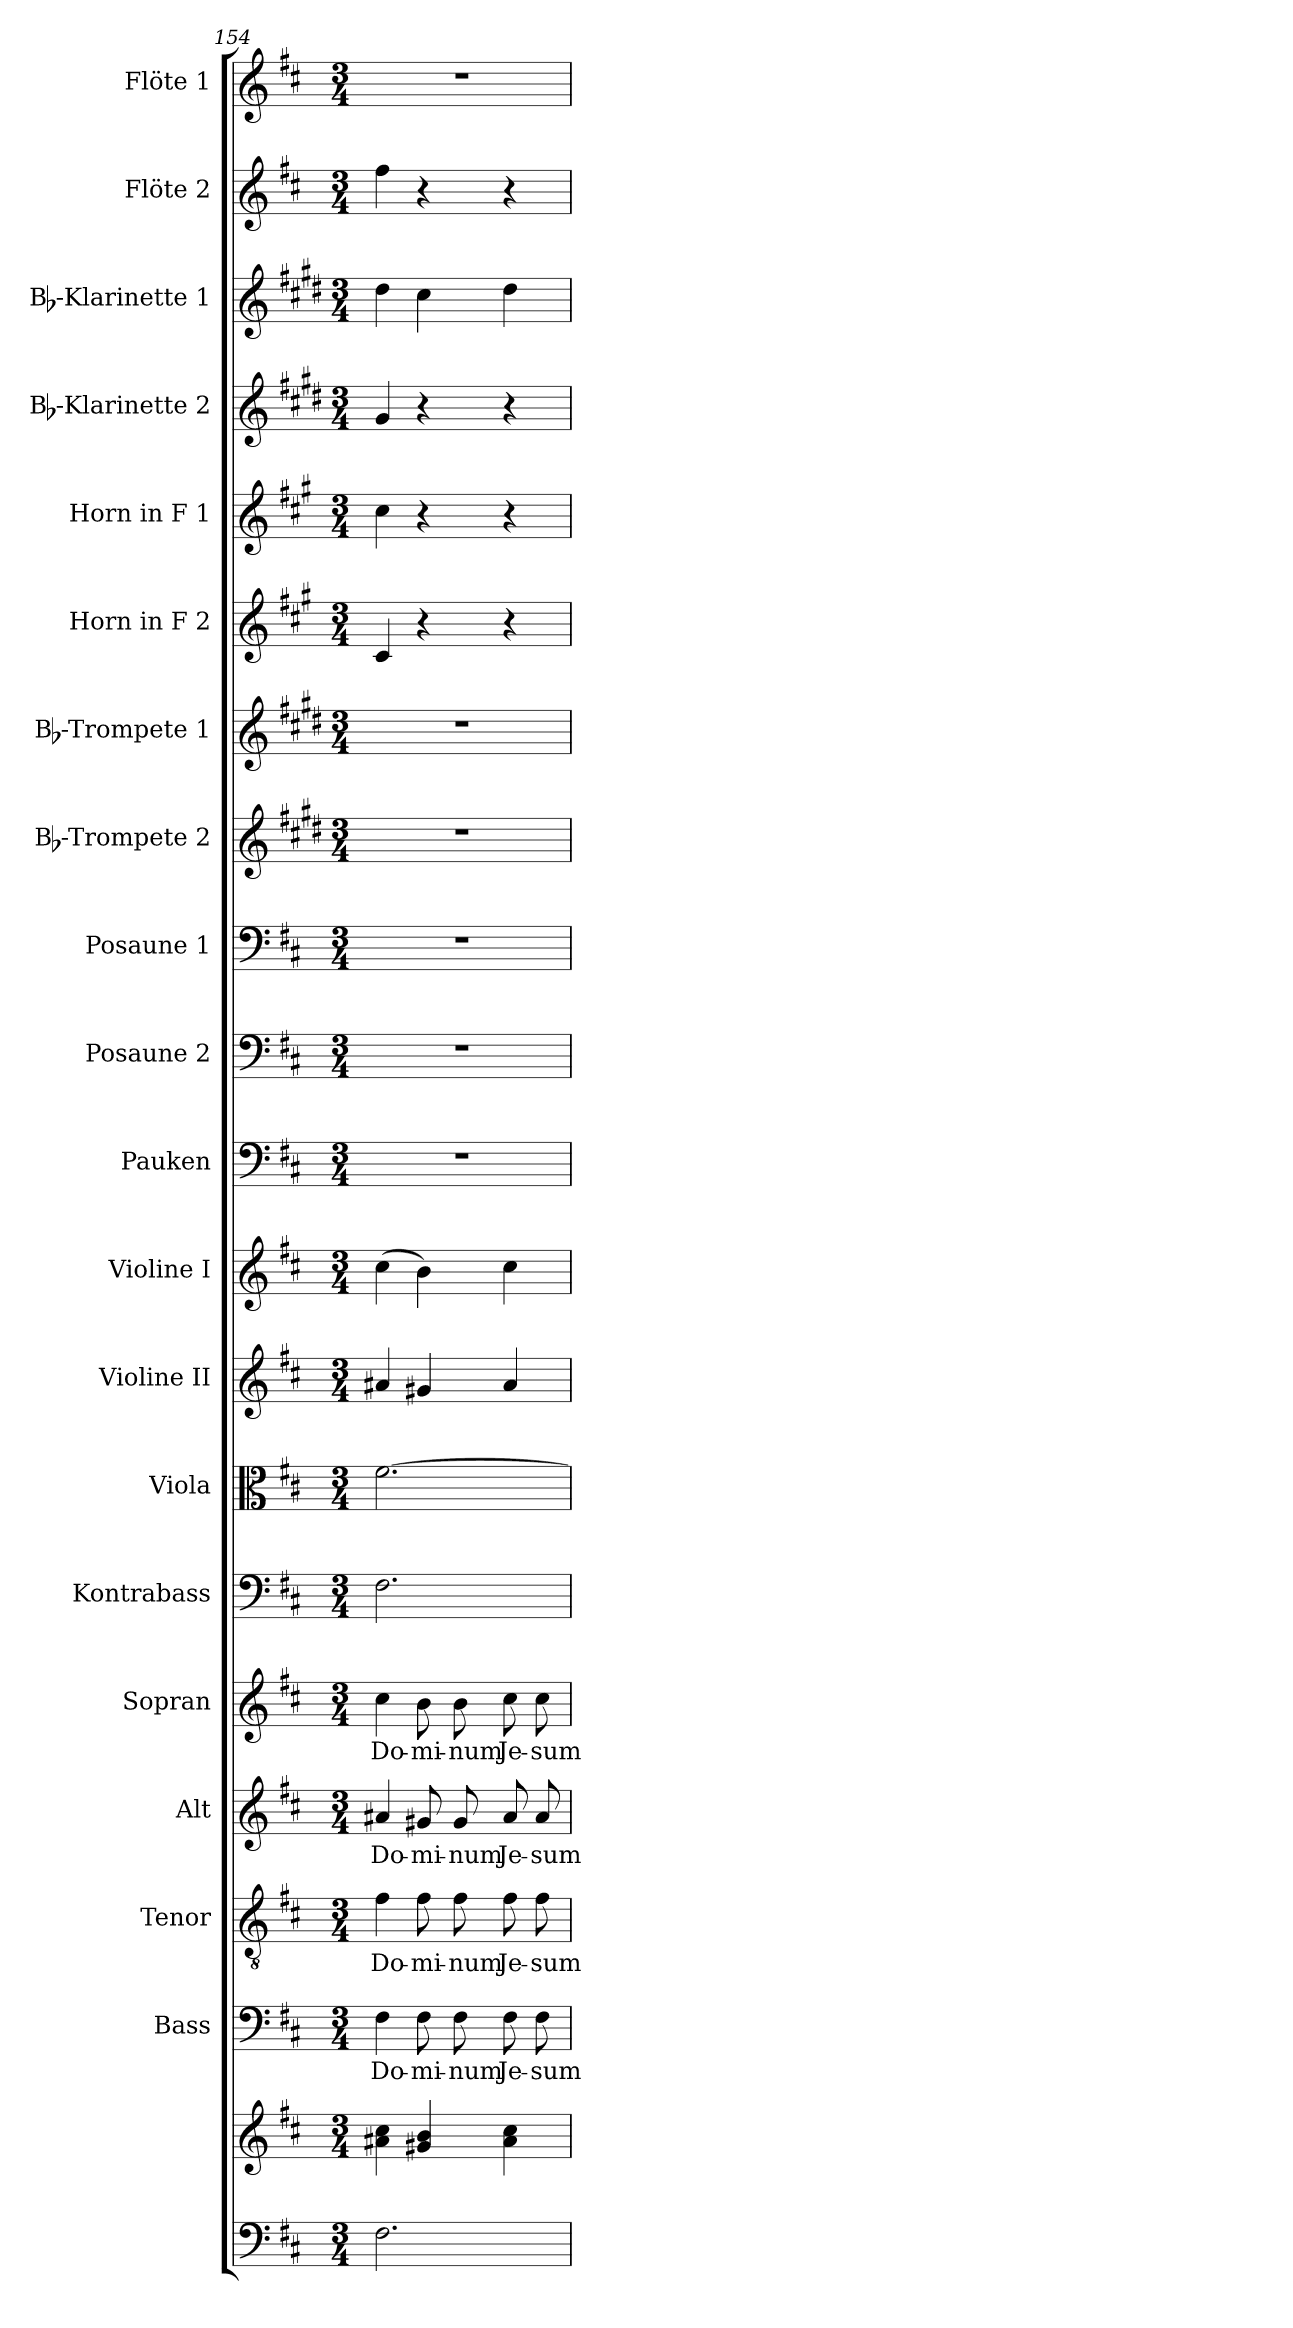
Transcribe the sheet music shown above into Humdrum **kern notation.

**kern	**kern	**kern	**text	**kern	**text	**kern	**text	**kern	**text	**kern	**kern	**kern	**kern	**kern	**kern	**kern	**kern	**kern	**kern	**kern	**kern	**kern	**kern	**kern
*part20	*part20	*part19	*part19	*part18	*part18	*part17	*part17	*part16	*part16	*part15	*part14	*part13	*part12	*part11	*part10	*part9	*part8	*part7	*part6	*part5	*part4	*part3	*part2	*part1
*staff21	*staff20	*staff19	*staff19	*staff18	*staff18	*staff17	*staff17	*staff16	*staff16	*staff15	*staff14	*staff13	*staff12	*staff11	*staff10	*staff9	*staff8	*staff7	*staff6	*staff5	*staff4	*staff3	*staff2	*staff1
*	*	*I"Bass	*	*I"Tenor	*	*I"Alt	*	*I"Sopran	*	*I"Kontrabass	*I"Viola	*I"Violine II	*I"Violine I	*I"Pauken	*I"Posaune 2	*I"Posaune 1	*I"Bb-Trompete 2	*I"Bb-Trompete 1	*I"Horn in F 2	*I"Horn in F 1	*I"Bb-Klarinette 2	*I"Bb-Klarinette 1	*I"Flöte 2	*I"Flöte 1
*	*	*I'B.	*	*I'T.	*	*I'A.	*	*I'S.	*	*I'Kb.	*I'Vla.	*I'Vl. II	*I'Vl. I	*I'Pk.	*I'Pos. 2	*I'Pos. 1	*I'Bb Trp. 2	*I'Bb Trp. 1	*	*	*I'Bb Kl. 2	*I'Bb Kl. 1	*I'Fl. 2	*I'Fl. 1
*clefF4	*clefG2	*clefF4	*	*clefGv2	*	*clefG2	*	*clefG2	*	*clefF4	*clefC3	*clefG2	*clefG2	*clefF4	*clefF4	*clefF4	*clefG2	*clefG2	*clefG2	*clefG2	*clefG2	*clefG2	*clefG2	*clefG2
*	*	*	*	*	*	*	*	*	*	*ITrd7c12	*	*	*	*	*	*	*ITrd1c2	*ITrd1c2	*ITrd4c7	*ITrd4c7	*ITrd1c2	*ITrd1c2	*	*
*k[f#c#]	*k[f#c#]	*k[f#c#]	*	*k[f#c#]	*	*k[f#c#]	*	*k[f#c#]	*	*k[f#c#]	*k[f#c#]	*k[f#c#]	*k[f#c#]	*k[f#c#]	*k[f#c#]	*k[f#c#]	*k[f#c#]	*k[f#c#]	*k[f#c#]	*k[f#c#]	*k[f#c#]	*k[f#c#]	*k[f#c#]	*k[f#c#]
*D:	*D:	*D:	*	*D:	*	*D:	*	*D:	*	*D:	*D:	*D:	*D:	*D:	*D:	*D:	*D:	*D:	*D:	*D:	*D:	*D:	*D:	*D:
*M3/4	*M3/4	*M3/4	*	*M3/4	*	*M3/4	*	*M3/4	*	*M3/4	*M3/4	*M3/4	*M3/4	*M3/4	*M3/4	*M3/4	*M3/4	*M3/4	*M3/4	*M3/4	*M3/4	*M3/4	*M3/4	*M3/4
=154	=154	=154	=154	=154	=154	=154	=154	=154	=154	=154	=154	=154	=154	=154	=154	=154	=154	=154	=154	=154	=154	=154	=154	=154
!	!	!	!LO:LY:b	!	!LO:LY:b	!	!LO:LY:b	!	!LO:LY:b	!	!	!	!	!	!	!	!	!	!	!	!	!	!	!
2.F#\	4a#X\ 4cc#\	4F#\	Do-	4f#\	Do-	4a#X/	Do-	4cc#\	Do-	2.FF#\	[2.f#\	4a#X/	(>4cc#\	2.r	2.r	2.r	2.r	2.r	4F#/	4f#\	4f#/	4cc#\	4ff#\	2.r
!	!	!	!LO:LY:b	!	!LO:LY:b	!	!LO:LY:b	!	!LO:LY:b	!	!	!	!	!	!	!	!	!	!	!	!	!	!	!
.	4g#X/ 4b/	8F#\	-mi-	8f#\	-mi-	8g#X/	-mi-	8b\	-mi-	.	.	4g#X/	4b\)	.	.	.	.	.	4r	4r	4r	4b\	4r	.
!	!	!	!LO:LY:b	!	!LO:LY:b	!	!LO:LY:b	!	!LO:LY:b	!	!	!	!	!	!	!	!	!	!	!	!	!	!	!
.	.	8F#\	-num	8f#\	-num	8g#/	-num	8b\	-num	.	.	.	.	.	.	.	.	.	.	.	.	.	.	.
!	!	!	!LO:LY:b	!	!LO:LY:b	!	!LO:LY:b	!	!LO:LY:b	!	!	!	!	!	!	!	!	!	!	!	!	!	!	!
.	4a#\ 4cc#\	8F#\	Je-	8f#\	Je-	8a#/	Je-	8cc#\	Je-	.	.	4a#/	4cc#\	.	.	.	.	.	4r	4r	4r	4cc#\	4r	.
!	!	!	!LO:LY:b	!	!LO:LY:b	!	!LO:LY:b	!	!LO:LY:b	!	!	!	!	!	!	!	!	!	!	!	!	!	!	!
.	.	8F#\	-sum	8f#\	-sum	8a#/	-sum	8cc#\	-sum	.	.	.	.	.	.	.	.	.	.	.	.	.	.	.
=	=	=	=	=	=	=	=	=	=	=	=	=	=	=	=	=	=	=	=	=	=	=	=	=
*-	*-	*-	*-	*-	*-	*-	*-	*-	*-	*-	*-	*-	*-	*-	*-	*-	*-	*-	*-	*-	*-	*-	*-	*-
